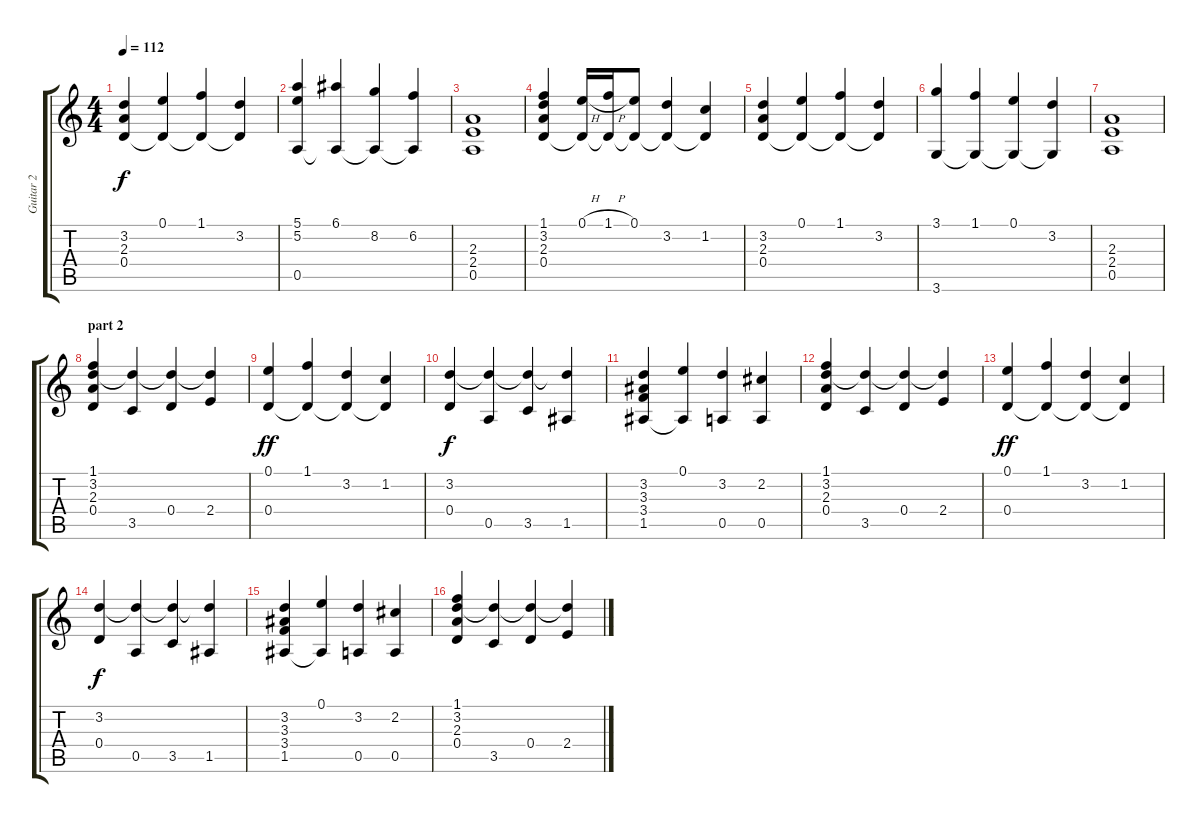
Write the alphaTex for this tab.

\track ("Guitar 2" "Guitar 2") {instrument acousticguitarnylon}
\staff {score tabs}
\tuning (E4 B3 G3 D3 A2 E2) {hide}
\ts (4 4)
\tempo 112
\clef g2
\ks c
(3.2 2.3 0.4).4{dy f} (0.1 0.4{t}).4 (1.1 0.4{t}).4 (3.2 0.4{t}).4 |
(5.1 5.2 0.5).4 (6.1 0.5{t}).4 (8.2 0.5{t}).4 (6.2 0.5{t}).4 |
(2.3 2.4 0.5).1 |
(1.1 3.2 2.3 0.4).4 (0.1{h} 0.4{t}).16 (1.1{h} 0.4{t}).16 (0.1 0.4{t}).8 (3.2 0.4{t}).4 (1.2 0.4{t}).4 |
(3.2 2.3 0.4).4 (0.1 0.4{t}).4 (1.1 0.4{t}).4 (3.2 0.4{t}).4 |
(3.1 3.6).4 (1.1 3.6{t}).4 (0.1 3.6{t}).4 (3.2 3.6{t}).4 |
(2.3 2.4 0.5).1 |
\section ("" "part 2")
(1.1 3.2 2.3 0.4).4 (3.2{t} 3.5).4 (3.2{t} 0.4).4 (3.2{t} 2.4).4 |
(0.1 0.4).4{dy ff} (1.1 0.4{t}).4 (3.2 0.4{t}).4 (1.2 0.4{t}).4 |
(3.2 0.4).4{dy f} (3.2{t} 0.5).4 (3.2{t} 3.5).4 (3.2{t} 1.5).4 |
(3.2 3.3 3.4 1.5).4 (0.1 1.5{t}).4 (3.2 0.5).4 (2.2 0.5).4 |
(1.1 3.2 2.3 0.4).4 (3.2{t} 3.5).4 (3.2{t} 0.4).4 (3.2{t} 2.4).4 |
(0.1 0.4).4{dy ff} (1.1 0.4{t}).4 (3.2 0.4{t}).4 (1.2 0.4{t}).4 |
(3.2 0.4).4{dy f} (3.2{t} 0.5).4 (3.2{t} 3.5).4 (3.2{t} 1.5).4 |
(3.2 3.3 3.4 1.5).4 (0.1 1.5{t}).4 (3.2 0.5).4 (2.2 0.5).4 |
(1.1 3.2 2.3 0.4).4 (3.2{t} 3.5).4 (3.2{t} 0.4).4 (3.2{t} 2.4).4
